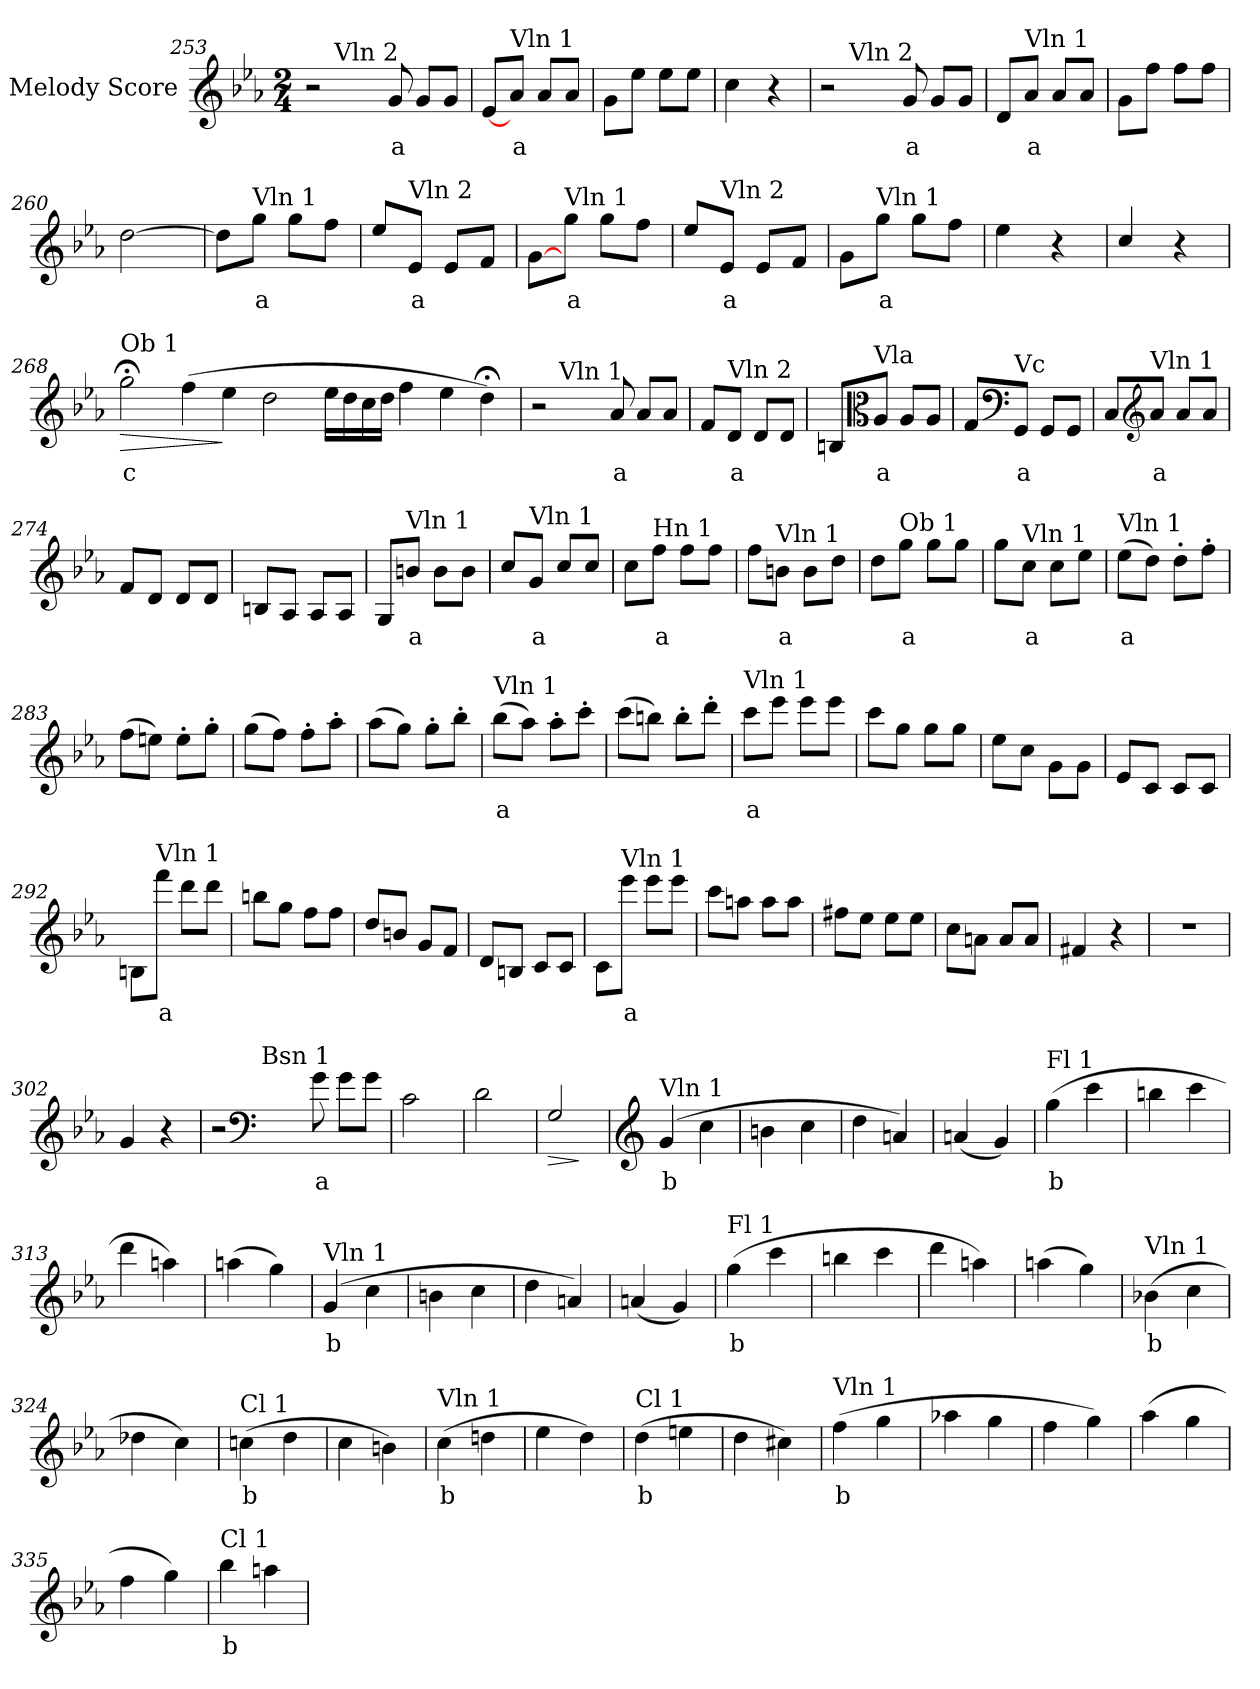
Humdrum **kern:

**kern	**text	**dynam
*part1	*part1	*part1
*staff1	*staff1	*staff1
*I"Melody Score	*	*
*clefG2	*	*
*k[b-e-a-]	*	*
*M2/4	*	*
=253	=253	=253
*^	*	*
2r	8ryy	.	.
!	!LO:TX:a:t=Vln 2	!	!
.	2.ryy	.	.
!	!	!LO:LY:b:color=#FF0000	!
8g/	.	a	.
8g/L	.	.	.
8g/J	.	.	.
*v	*v	*	*
=254	=254	=254
[8e-/L	.	.
!LO:TX:a:t=Vln 1	!	!
!	!LO:LY:b:color=#FF0000	!
8a-/J	a	.
8a-/L	.	.
8a-/J	.	.
=255	=255	=255
8g\L	.	.
8ee-\J	.	.
8ee-\L	.	.
8ee-\J	.	.
=256	=256	=256
4cc\	.	.
4r	.	.
=257	=257	=257
*^	*	*
2r	8ryy	.	.
!	!LO:TX:a:t=Vln 2	!	!
.	2.ryy	.	.
!	!	!LO:LY:b:color=#FF0000	!
8g/	.	a	.
8g/L	.	.	.
8g/J	.	.	.
*v	*v	*	*
=258	=258	=258
8d/L	.	.
!LO:TX:a:t=Vln 1	!	!
!	!LO:LY:b:color=#FF0000	!
8a-/J	a	.
8a-/L	.	.
8a-/J	.	.
=259	=259	=259
8g\L	.	.
8ff\J	.	.
8ff\L	.	.
8ff\J	.	.
=260	=260	=260
[2dd\	.	.
=261	=261	=261
8dd\L]	.	.
!LO:TX:a:t=Vln 1	!	!
!	!LO:LY:b:color=#FF0000	!
8gg\J	a	.
8gg\L	.	.
8ff\J	.	.
=262	=262	=262
8ee-/L	.	.
!LO:TX:a:t=Vln 2	!	!
!	!LO:LY:b:color=#FF0000	!
8e-/J	a	.
8e-/L	.	.
8f/J	.	.
=263	=263	=263
[8g\L	.	.
!LO:TX:a:t=Vln 1	!	!
!	!LO:LY:b:color=#FF0000	!
8gg\J	a	.
8gg\L	.	.
8ff\J	.	.
=264	=264	=264
8ee-/L	.	.
!LO:TX:a:t=Vln 2	!	!
!	!LO:LY:b:color=#FF0000	!
8e-/J	a	.
8e-/L	.	.
8f/J	.	.
=265	=265	=265
8g\L	.	.
!LO:TX:a:t=Vln 1	!	!
!	!LO:LY:b:color=#FF0000	!
8gg\J	a	.
8gg\L	.	.
8ff\J	.	.
=266	=266	=266
4ee-\	.	.
4r	.	.
=267	=267	=267
4cc/	.	.
4r	.	.
=268	=268	=268
!LO:TX:a:t=Ob 1	!	!
!	!LO:LY:b:color=#FF0000	!LO:HP:b
2gg;<\	c	>
(4ff!\	.	.
4ee-!\	.	]
2dd!\	.	.
16ee-!\LL	.	.
16dd!\	.	.
16cc!\	.	.
16dd!\JJ	.	.
4ff!\	.	.
4ee-!\	.	.
4dd;<!\)	.	.
=269	=269	=269
*^	*	*
2r	8ryy	.	.
!	!LO:TX:a:t=Vln 1	!	!
.	2.ryy	.	.
!	!	!LO:LY:b:color=#FF0000	!
8a-/	.	a	.
8a-/L	.	.	.
8a-/J	.	.	.
*v	*v	*	*
=270	=270	=270
8f/L	.	.
!LO:TX:a:t=Vln 2	!	!
!	!LO:LY:b:color=#FF0000	!
8d/J	a	.
8d/L	.	.
8d/J	.	.
=271	=271	=271
8Bn/L	.	.
*clefC3	*	*
!LO:TX:a:t=Vla	!	!
!	!LO:LY:b:color=#FF0000	!
8A-/J	a	.
8A-/L	.	.
8A-/J	.	.
=272	=272	=272
8G/L	.	.
*clefF4	*	*
!LO:TX:a:t=Vc	!	!
!	!LO:LY:b:color=#FF0000	!
8GG/J	a	.
8GG/L	.	.
8GG/J	.	.
=273	=273	=273
8C/L	.	.
*clefG2	*	*
!LO:TX:a:t=Vln 1	!	!
!	!LO:LY:b:color=#FF0000	!
8a-/J	a	.
8a-/L	.	.
8a-/J	.	.
=274	=274	=274
8f/L	.	.
8d/J	.	.
8d/L	.	.
8d/J	.	.
=275	=275	=275
8Bn/L	.	.
8A-/J	.	.
8A-/L	.	.
8A-/J	.	.
=276	=276	=276
8G/L	.	.
!LO:TX:a:t=Vln 1	!	!
!	!LO:LY:b:color=#FF0000	!
8bn/J	a	.
8b\L	.	.
8b\J	.	.
=277	=277	=277
8cc/L	.	.
!LO:TX:a:t=Vln 1	!	!
!	!LO:LY:b:color=#FF0000	!
8g/J	a	.
8cc/L	.	.
8cc/J	.	.
=278	=278	=278
8cc\L	.	.
!LO:TX:a:t=Hn 1	!	!
!	!LO:LY:b:color=#FF0000	!
8ff\J	a	.
8ff\L	.	.
8ff\J	.	.
=279	=279	=279
8ff\L	.	.
!LO:TX:a:t=Vln 1	!	!
!	!LO:LY:b:color=#FF0000	!
8b\J	a	.
8b\L	.	.
8dd\J	.	.
=280	=280	=280
8dd\L	.	.
!LO:TX:a:t=Ob 1	!	!
!	!LO:LY:b:color=#FF0000	!
8gg\J	a	.
8gg\L	.	.
8gg\J	.	.
=281	=281	=281
8gg\L	.	.
!LO:TX:a:t=Vln 1	!	!
!	!LO:LY:b:color=#FF0000	!
8cc\J	a	.
8cc\L	.	.
8ee-\J	.	.
=282	=282	=282
!LO:TX:a:t=Vln 1	!	!
!	!LO:LY:b:color=#FF0000	!
(8ee-\L	a	.
8dd\J)	.	.
8dd'\L	.	.
8ff'\J	.	.
=283	=283	=283
(8ff\L	.	.
8een\J)	.	.
8ee'\L	.	.
8gg'\J	.	.
=284	=284	=284
(8gg\L	.	.
8ff\J)	.	.
8ff'\L	.	.
8aa-'\J	.	.
=285	=285	=285
(8aa-\L	.	.
8gg\J)	.	.
8gg'\L	.	.
8bb-'\J	.	.
=286	=286	=286
!LO:TX:a:t=Vln 1	!	!
!	!LO:LY:b:color=#FF0000	!
(8bb-\L	a	.
8aa-\J)	.	.
8aa-'\L	.	.
8ccc'\J	.	.
=287	=287	=287
(8ccc\L	.	.
8bbn\J)	.	.
8bb'\L	.	.
8ddd'\J	.	.
=288	=288	=288
!LO:TX:a:t=Vln 1	!	!
!	!LO:LY:b:color=#FF0000	!
8ccc\L	a	.
8eee-\J	.	.
8eee-\L	.	.
8eee-\J	.	.
=289	=289	=289
8ccc\L	.	.
8gg\J	.	.
8gg\L	.	.
8gg\J	.	.
=290	=290	=290
8ee-\L	.	.
8cc\J	.	.
8g\L	.	.
8g\J	.	.
=291	=291	=291
8e-/L	.	.
8c/J	.	.
8c/L	.	.
8c/J	.	.
=292	=292	=292
8Bn\L	.	.
!LO:TX:a:t=Vln 1	!	!
!	!LO:LY:b:color=#FF0000	!
8fff\J	a	.
8ddd\L	.	.
8ddd\J	.	.
=293	=293	=293
8bbn\L	.	.
8gg\J	.	.
8ff\L	.	.
8ff\J	.	.
=294	=294	=294
8dd/L	.	.
8bn/J	.	.
8g/L	.	.
8f/J	.	.
=295	=295	=295
8d/L	.	.
8Bn/J	.	.
8c/L	.	.
8c/J	.	.
=296	=296	=296
8c\L	.	.
!LO:TX:a:t=Vln 1	!	!
!	!LO:LY:b:color=#FF0000	!
8eee-\J	a	.
8eee-\L	.	.
8eee-\J	.	.
=297	=297	=297
8ccc\L	.	.
8aan\J	.	.
8aa\L	.	.
8aa\J	.	.
=298	=298	=298
8ff#X\L	.	.
8ee-\J	.	.
8ee-\L	.	.
8ee-\J	.	.
=299	=299	=299
8cc\L	.	.
8an\J	.	.
8a/L	.	.
8a/J	.	.
=300	=300	=300
4f#X/	.	.
4r	.	.
=301	=301	=301
2r	.	.
=302	=302	=302
4g/	.	.
4r	.	.
=303	=303	=303
*^	*	*
2r	8ryy	.	.
*clefF4	*	*	*
!	!LO:TX:a:t=Bsn 1	!	!
.	2.ryy	.	.
!	!	!LO:LY:b:color=#FF0000	!
8g\	.	a	.
8g\L	.	.	.
8g\J	.	.	.
*v	*v	*	*
=304	=304	=304
2c\	.	.
=305	=305	=305
2d\	.	.
=306	=306	=306
!	!	!LO:HP:b
2G/	.	>
.	.	]
=307	=307	=307
*clefG2	*	*
!LO:TX:a:t=Vln 1	!	!
!	!LO:LY:b:color=#FF0000	!
(4g/	b	.
4cc\	.	.
=308	=308	=308
4bn\	.	.
4cc\	.	.
=309	=309	=309
4dd\	.	.
4an/)	.	.
=310	=310	=310
(4an/	.	.
4g/)	.	.
=311	=311	=311
!LO:TX:a:t=Fl 1	!	!
!	!LO:LY:b:color=#FF0000	!
(4gg\	b	.
4ccc\	.	.
=312	=312	=312
4bbn\	.	.
4ccc\	.	.
=313	=313	=313
4ddd\	.	.
4aan\)	.	.
=314	=314	=314
(4aan\	.	.
4gg\)	.	.
=315	=315	=315
!LO:TX:a:t=Vln 1	!	!
!	!LO:LY:b:color=#FF0000	!
(4g/	b	.
4cc\	.	.
=316	=316	=316
4bn\	.	.
4cc\	.	.
=317	=317	=317
4dd\	.	.
4an/)	.	.
=318	=318	=318
(4an/	.	.
4g/)	.	.
=319	=319	=319
!LO:TX:a:t=Fl 1	!	!
!	!LO:LY:b:color=#FF0000	!
(4gg\	b	.
4ccc\	.	.
=320	=320	=320
4bbn\	.	.
4ccc\	.	.
=321	=321	=321
4ddd\	.	.
4aan\)	.	.
=322	=322	=322
(4aan\	.	.
4gg\)	.	.
=323	=323	=323
!LO:TX:a:t=Vln 1	!	!
!	!LO:LY:b:color=#FF0000	!
(4b-X\	b	.
4cc\	.	.
=324	=324	=324
4dd-X\	.	.
4cc\)	.	.
=325	=325	=325
!LO:TX:a:t=Cl 1	!	!
!	!LO:LY:b:color=#FF0000	!
(4ccn\	b	.
4dd\	.	.
=326	=326	=326
4cc\	.	.
4bn\)	.	.
=327	=327	=327
!LO:TX:a:t=Vln 1	!	!
!	!LO:LY:b:color=#FF0000	!
(4cc\	b	.
4ddn\	.	.
=328	=328	=328
4ee-\	.	.
4dd\)	.	.
=329	=329	=329
!LO:TX:a:t=Cl 1	!	!
!	!LO:LY:b:color=#FF0000	!
(4dd\	b	.
4ee\	.	.
=330	=330	=330
4dd\	.	.
4cc#X\)	.	.
=331	=331	=331
!LO:TX:a:t=Vln 1	!	!
!	!LO:LY:b:color=#FF0000	!
(4ff\	b	.
4gg\	.	.
=332	=332	=332
4aa-X\	.	.
4gg\	.	.
=333	=333	=333
4ff\	.	.
4gg\)	.	.
=334	=334	=334
(4aa-\	.	.
4gg\	.	.
=335	=335	=335
4ff\	.	.
4gg\)	.	.
=336	=336	=336
!LO:TX:a:t=Cl 1	!	!
!	!LO:LY:b:color=#FF0000	!
4bb-\	b	.
4aa\	.	.
=	=	=
*-	*-	*-
